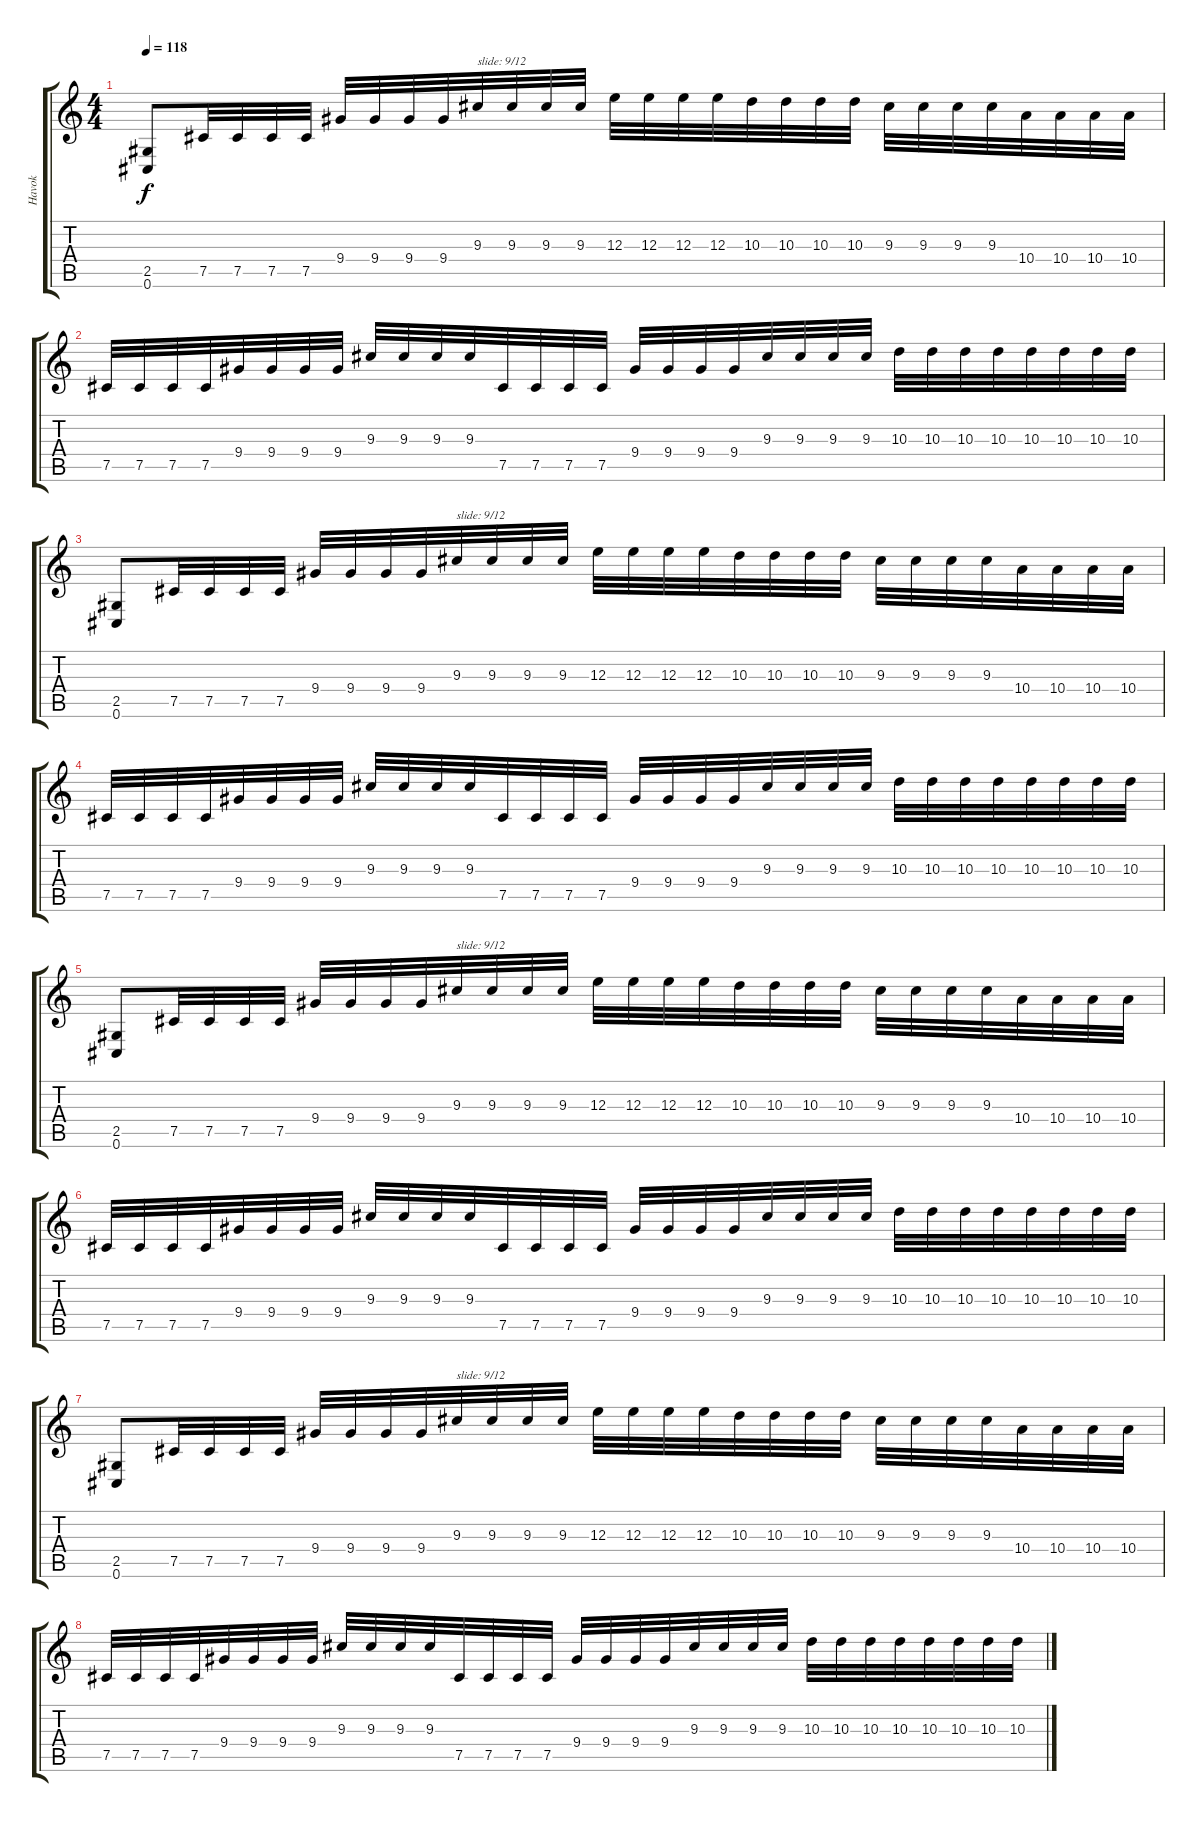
\track ("Havok" "Havok") {instrument distortionguitar}
\staff {score tabs}
\tuning (Db4 Ab3 E3 B2 Gb2 Db2) {hide}
\ts (4 4)
\tempo 118
\clef g2
\ks c
(2.5 0.6).8{dy f} 7.5.32 7.5.32 7.5.32 7.5.32 9.4.32 9.4.32 9.4.32 9.4.32 9.3.32{txt "slide: 9/12"} 9.3.32 9.3.32 9.3.32 12.3.32 12.3.32 12.3.32 12.3.32 10.3.32 10.3.32 10.3.32 10.3.32 9.3.32 9.3.32 9.3.32 9.3.32 10.4.32 10.4.32 10.4.32 10.4.32 |
7.5.32 7.5.32 7.5.32 7.5.32 9.4.32 9.4.32 9.4.32 9.4.32 9.3.32 9.3.32 9.3.32 9.3.32 7.5.32 7.5.32 7.5.32 7.5.32 9.4.32 9.4.32 9.4.32 9.4.32 9.3.32 9.3.32 9.3.32 9.3.32 10.3.32 10.3.32 10.3.32 10.3.32 10.3.32 10.3.32 10.3.32 10.3.32 |
(2.5 0.6).8 7.5.32 7.5.32 7.5.32 7.5.32 9.4.32 9.4.32 9.4.32 9.4.32 9.3.32{txt "slide: 9/12"} 9.3.32 9.3.32 9.3.32 12.3.32 12.3.32 12.3.32 12.3.32 10.3.32 10.3.32 10.3.32 10.3.32 9.3.32 9.3.32 9.3.32 9.3.32 10.4.32 10.4.32 10.4.32 10.4.32 |
7.5.32 7.5.32 7.5.32 7.5.32 9.4.32 9.4.32 9.4.32 9.4.32 9.3.32 9.3.32 9.3.32 9.3.32 7.5.32 7.5.32 7.5.32 7.5.32 9.4.32 9.4.32 9.4.32 9.4.32 9.3.32 9.3.32 9.3.32 9.3.32 10.3.32 10.3.32 10.3.32 10.3.32 10.3.32 10.3.32 10.3.32 10.3.32 |
(2.5 0.6).8 7.5.32 7.5.32 7.5.32 7.5.32 9.4.32 9.4.32 9.4.32 9.4.32 9.3.32{txt "slide: 9/12"} 9.3.32 9.3.32 9.3.32 12.3.32 12.3.32 12.3.32 12.3.32 10.3.32 10.3.32 10.3.32 10.3.32 9.3.32 9.3.32 9.3.32 9.3.32 10.4.32 10.4.32 10.4.32 10.4.32 |
7.5.32 7.5.32 7.5.32 7.5.32 9.4.32 9.4.32 9.4.32 9.4.32 9.3.32 9.3.32 9.3.32 9.3.32 7.5.32 7.5.32 7.5.32 7.5.32 9.4.32 9.4.32 9.4.32 9.4.32 9.3.32 9.3.32 9.3.32 9.3.32 10.3.32 10.3.32 10.3.32 10.3.32 10.3.32 10.3.32 10.3.32 10.3.32 |
(2.5 0.6).8 7.5.32 7.5.32 7.5.32 7.5.32 9.4.32 9.4.32 9.4.32 9.4.32 9.3.32{txt "slide: 9/12"} 9.3.32 9.3.32 9.3.32 12.3.32 12.3.32 12.3.32 12.3.32 10.3.32 10.3.32 10.3.32 10.3.32 9.3.32 9.3.32 9.3.32 9.3.32 10.4.32 10.4.32 10.4.32 10.4.32 |
7.5.32 7.5.32 7.5.32 7.5.32 9.4.32 9.4.32 9.4.32 9.4.32 9.3.32 9.3.32 9.3.32 9.3.32 7.5.32 7.5.32 7.5.32 7.5.32 9.4.32 9.4.32 9.4.32 9.4.32 9.3.32 9.3.32 9.3.32 9.3.32 10.3.32 10.3.32 10.3.32 10.3.32 10.3.32 10.3.32 10.3.32 10.3.32
